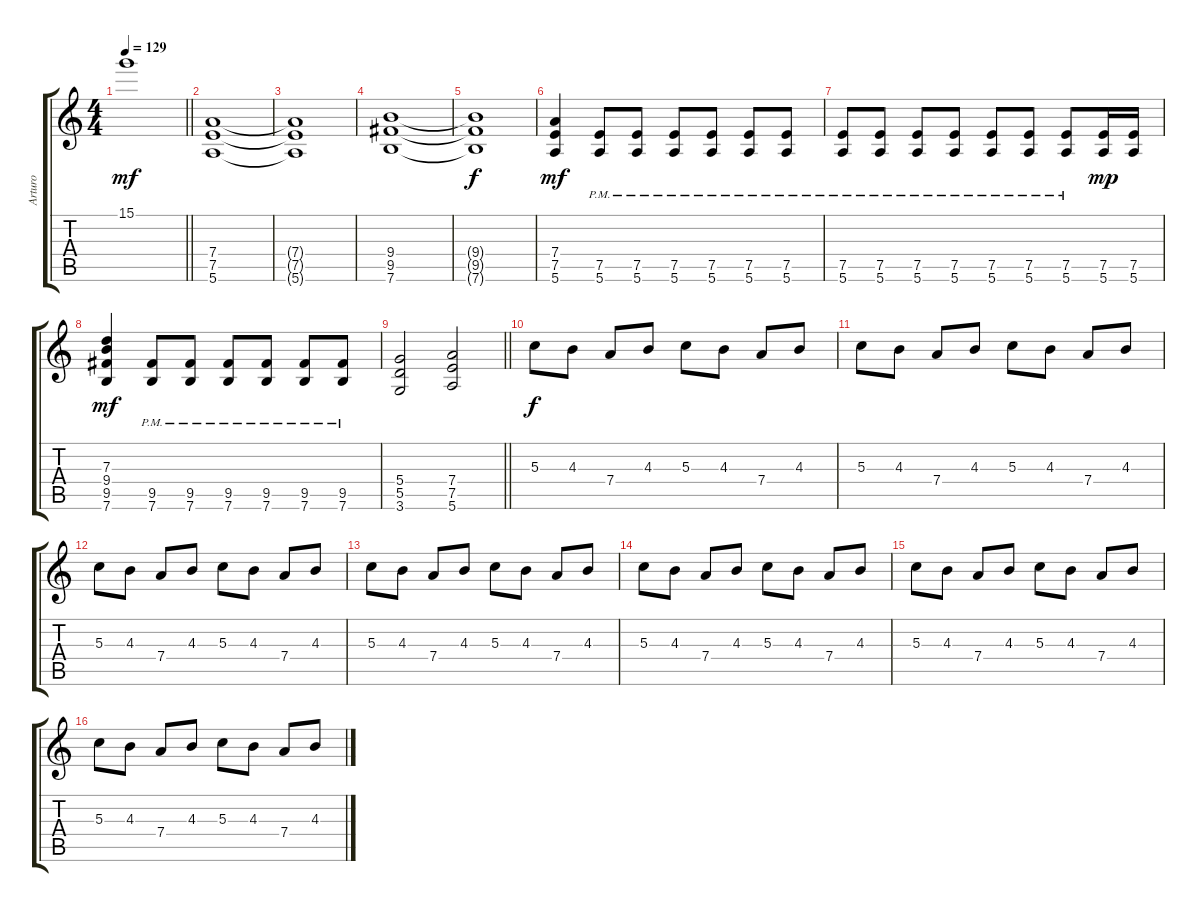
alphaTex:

\track ("Arturo" "Arturo") {instrument distortionguitar}
\staff {score tabs}
\tuning (E4 B3 G3 D3 A2 E2) {hide}
\ts (4 4)
\tempo 129
\clef g2
\barLineRight lightlight
\ks c
15.1{t}.1{dy mf} |
(7.4 7.5 5.6).1 |
(7.4{t} 7.5{t} 5.6{t}).1 |
(9.4 9.5 7.6).1 |
(9.4{t} 9.5{t} 7.6{t}).1{dy f} |
(7.4 7.5 5.6).4{dy mf volume 10 instrument overdrivenguitar} (7.5{pm} 5.6{pm}).8 (7.5{pm} 5.6{pm}).8 (7.5{pm} 5.6{pm}).8 (7.5{pm} 5.6{pm}).8 (7.5{pm} 5.6{pm}).8 (7.5{pm} 5.6{pm}).8 |
(7.5{pm} 5.6{pm}).8 (7.5{pm} 5.6{pm}).8 (7.5{pm} 5.6{pm}).8 (7.5{pm} 5.6{pm}).8 (7.5{pm} 5.6{pm}).8 (7.5{pm} 5.6{pm}).8 (7.5{pm} 5.6{pm}).8 (7.5 5.6).16{dy mp} (7.5 5.6).16 |
(7.3 9.4 9.5 7.6).4{dy mf} (9.5{pm} 7.6{pm}).8 (9.5{pm} 7.6{pm}).8 (9.5{pm} 7.6{pm}).8 (9.5{pm} 7.6{pm}).8 (9.5{pm} 7.6{pm}).8 (9.5{pm} 7.6{pm}).8 |
\barLineRight lightlight
(5.4 5.5 3.6).2 (7.4 7.5 5.6).2 |
5.3.8{dy f volume 14 instrument distortionguitar} 4.3.8 7.4.8 4.3.8 5.3.8 4.3.8 7.4.8 4.3.8 |
5.3.8 4.3.8 7.4.8 4.3.8 5.3.8 4.3.8 7.4.8 4.3.8 |
5.3.8 4.3.8 7.4.8 4.3.8 5.3.8 4.3.8 7.4.8 4.3.8 |
5.3.8 4.3.8 7.4.8 4.3.8 5.3.8 4.3.8 7.4.8 4.3.8 |
5.3.8 4.3.8 7.4.8 4.3.8 5.3.8 4.3.8 7.4.8 4.3.8 |
5.3.8 4.3.8 7.4.8 4.3.8 5.3.8 4.3.8 7.4.8 4.3.8 |
5.3.8 4.3.8 7.4.8 4.3.8 5.3.8 4.3.8 7.4.8 4.3.8
